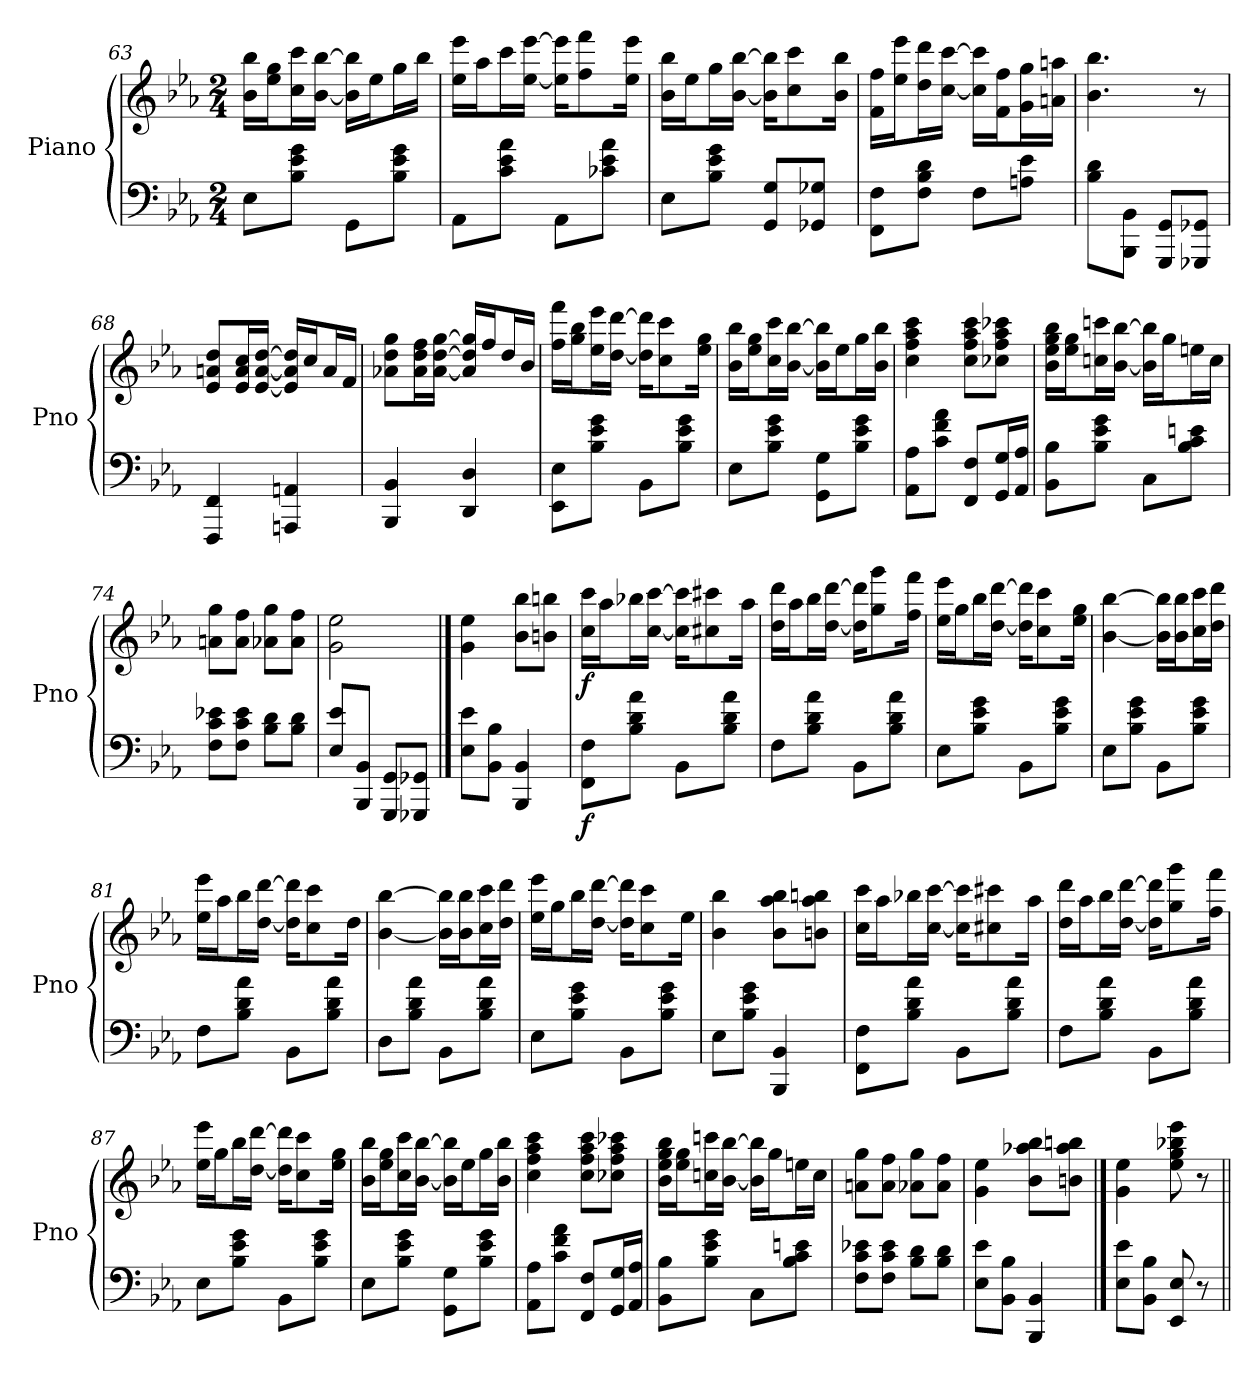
**kern	**dynam	**kern	**dynam
*part2	*part2	*part1	*part1
*staff2	*staff2	*staff1	*staff1
*I"Piano	*	*I"Piano	*
*I'Pno	*	*I'Pno	*
*clefF4	*	*clefG2	*
*k[b-e-a-]	*	*k[b-e-a-]	*
*M2/4	*	*M2/4	*
=63	=63	=63	=63
8E-\L	.	16b-\ 16bb-\LL	.
.	.	16ee-\ 16gg\J	.
8B-\ 8e-\ 8g\J	.	16cc\ 16ccc\L	.
.	.	[16b-\ [16bb-\JJ	.
8GG\L	.	16b-]\ 16bb-]\LL	.
.	.	16ee-\J	.
8B-\ 8e-\ 8g\J	.	16gg\L	.
.	.	16bb-\JJ	.
=64	=64	=64	=64
8AA-\L	.	16ee-\ 16eee-\LL	.
.	.	16aa-\J	.
8c\ 8e-\ 8a-\J	.	16ccc\L	.
.	.	[16ee-\ [16eee-\JJ	.
8AA-\L	.	16ee-]\ 16eee-]\KL	.
.	.	8ff\ 8fff\	.
8c-X\ 8e-\ 8a-\J	.	.	.
.	.	16ee-\ 16eee-\Jk	.
!!LO:PB:g=z
=65	=65	=65	=65
8E-\L	.	16b-\ 16bb-\LL	.
.	.	16ee-\J	.
8B-\ 8e-\ 8g\J	.	16gg\L	.
.	.	[16b-\ [16bb-\JJ	.
8GG/ 8G/L	.	16b-]\ 16bb-]\KL	.
.	.	8cc\ 8ccc\	.
8GG-X/ 8G-X/J	.	.	.
.	.	16b-\ 16bb-\Jk	.
=66	=66	=66	=66
8FF\ 8F\L	.	16f\ 16ff\LL	.
.	.	16ee-\ 16eee-\J	.
8F\ 8B-\ 8d\J	.	16dd\ 16ddd\L	.
.	.	[16cc\ [16ccc\JJ	.
8F\L	.	16cc]\ 16ccc]\LL	.
.	.	16f\ 16ff\J	.
8An\ 8e-\J	.	16g\ 16gg\L	.
.	.	16an\ 16aan\JJ	.
=67	=67	=67	=67
8B-\ 8d\L	.	4.b-\ 4.bb-\	.
8BBB-\ 8BB-\J	.	.	.
8GGG/ 8GG/L	.	.	.
8GGG-X/ 8GG-X/J	.	8r	.
=68	=68	=68	=68
4FFF/ 4FF/	.	8e-/ 8an/ 8dd/L	.
.	.	16e-/ 16a/ 16cc/L	.
.	.	[16e-/ [16a/ [16dd/JJ	.
4AAAn/ 4AAn/	.	16e-]/ 16a]/ 16dd]/LL	.
.	.	16cc/J	.
.	.	16a/L	.
.	.	16f/JJ	.
=69	=69	=69	=69
4BBB-/ 4BB-/	.	8a-X\ 8dd\ 8gg\L	.
.	.	16a-\ 16dd\ 16ff\L	.
.	.	[16a-\ [16dd\ [16gg\JJ	.
4DD/ 4D/	.	16a-]/ 16dd]/ 16gg]/LL	.
.	.	16ff/J	.
.	.	16dd/L	.
.	.	16b-/JJ	.
!!LO:LB:g=z
=70	=70	=70	=70
8EE-\ 8E-\L	.	16ff\ 16fff\LL	.
.	.	16gg\ 16bb-\J	.
8B-\ 8e-\ 8g\J	.	16ee-\ 16eee-\L	.
.	.	[16dd\ [16ddd\JJ	.
8BB-\L	.	16dd]\ 16ddd]\KL	.
.	.	8cc\ 8ccc\	.
8B-\ 8e-\ 8g\J	.	.	.
.	.	16ee-\ 16gg\Jk	.
=71	=71	=71	=71
8E-\L	.	16b-\ 16bb-\LL	.
.	.	16ee-\ 16gg\J	.
8B-\ 8e-\ 8g\J	.	16cc\ 16ccc\L	.
.	.	[16b-\ [16bb-\JJ	.
8GG\ 8G\L	.	16b-]\ 16bb-]\LL	.
.	.	16ee-\J	.
8B-\ 8e-\ 8g\J	.	16gg\L	.
.	.	16b-\ 16bb-\JJ	.
=72	=72	=72	=72
8AA-\ 8A-\L	.	4cc\ 4ff\ 4aa-\ 4ccc\	.
8c\ 8f\ 8a-\J	.	.	.
8FF/ 8F/L	.	8cc\ 8ff\ 8aa-\ 8ccc\L	.
16GG/ 16G/L	.	8cc-X\ 8ff\ 8aa-\ 8ccc-X\J	.
16AA-/ 16A-/JJ	.	.	.
=73	=73	=73	=73
8BB-\ 8B-\L	.	16b-\ 16ee-\ 16gg\ 16bb-\LL	.
.	.	16ee-\ 16gg\J	.
8B-\ 8e-\ 8g\J	.	16ccn\ 16cccn\L	.
.	.	[16b-\ [16bb-\JJ	.
8C\L	.	16b-]\ 16bb-]\LL	.
.	.	16gg\J	.
8B-\ 8c\ 8en\J	.	16een\L	.
.	.	16cc\JJ	.
=74	=74	=74	=74
8F\ 8c\ 8e-X\L	.	8an\ 8gg\L	.
8F\ 8c\ 8e-\J	.	8a\ 8ff\J	.
8B-\ 8d\L	.	8a-X\ 8gg\L	.
8B-\ 8d\J	.	8a-\ 8ff\J	.
!!LO:LB:g=z
=75	=75	=75	=75
8E-/ 8e-/L	.	2g\ 2ee-\	.
8BBB-/ 8BB-/J	.	.	.
8GGG/ 8GG/L	.	.	.
8GGG-X/ 8GG-X/J	.	.	.
==76	==76	==76	==76
8E-\ 8e-\L	.	4g\ 4ee-\	.
8BB-\ 8B-\J	.	.	.
4BBB-/ 4BB-/	.	8b-\ 8bb-\L	.
.	.	8bn\ 8bbn\J	.
=77!|	=77!|	=77!|	=77!|
!	!LO:DY:b	!	!LO:DY:b
8FF\ 8F\L	f	16cc\ 16ccc\LL	f
.	.	16aa-\J	.
8B-\ 8d\ 8a-\J	.	16bb-X\L	.
.	.	[16cc\ [16ccc\JJ	.
8BB-\L	.	16cc]\ 16ccc]\KL	.
.	.	8cc#X\ 8ccc#X\	.
8B-\ 8d\ 8a-\J	.	.	.
.	.	16aa-\Jk	.
=78	=78	=78	=78
8F\L	.	16dd\ 16ddd\LL	.
.	.	16aa-\J	.
8B-\ 8d\ 8a-\J	.	16bb-\L	.
.	.	[16dd\ [16ddd\JJ	.
8BB-\L	.	16dd]\ 16ddd]\KL	.
.	.	8gg\ 8ggg\	.
8B-\ 8d\ 8a-\J	.	.	.
.	.	16ff\ 16fff\Jk	.
=79	=79	=79	=79
8E-\L	.	16ee-\ 16eee-\LL	.
.	.	16gg\J	.
8B-\ 8e-\ 8g\J	.	16bb-\L	.
.	.	[16dd\ [16ddd\JJ	.
8BB-\L	.	16dd]\ 16ddd]\KL	.
.	.	8cc\ 8ccc\	.
8B-\ 8e-\ 8g\J	.	.	.
.	.	16ee-\ 16gg\Jk	.
!!LO:LB:g=z
=80	=80	=80	=80
8E-\L	.	[4b-\ [4bb-\	.
8B-\ 8e-\ 8g\J	.	.	.
8BB-\L	.	16b-]\ 16bb-]\LL	.
.	.	16b-\ 16bb-\J	.
8B-\ 8e-\ 8g\J	.	16cc\ 16ccc\L	.
.	.	16dd\ 16ddd\JJ	.
=81	=81	=81	=81
8F\L	.	16ee-\ 16eee-\LL	.
.	.	16aa-\J	.
8B-\ 8d\ 8a-\J	.	16bb-\L	.
.	.	[16dd\ [16ddd\JJ	.
8BB-\L	.	16dd]\ 16ddd]\KL	.
.	.	8cc\ 8ccc\	.
8B-\ 8d\ 8a-\J	.	.	.
.	.	16dd\Jk	.
=82	=82	=82	=82
8D\L	.	[4b-\ [4bb-\	.
8B-\ 8d\ 8a-\J	.	.	.
8BB-\L	.	16b-]\ 16bb-]\LL	.
.	.	16b-\ 16bb-\J	.
8B-\ 8d\ 8a-\J	.	16cc\ 16ccc\L	.
.	.	16dd\ 16ddd\JJ	.
=83	=83	=83	=83
8E-\L	.	16ee-\ 16eee-\LL	.
.	.	16gg\J	.
8B-\ 8e-\ 8g\J	.	16bb-\L	.
.	.	[16dd\ [16ddd\JJ	.
8BB-\L	.	16dd]\ 16ddd]\KL	.
.	.	8cc\ 8ccc\	.
8B-\ 8e-\ 8g\J	.	.	.
.	.	16ee-\Jk	.
=84	=84	=84	=84
8E-\L	.	4b-\ 4bb-\	.
8B-\ 8e-\ 8g\J	.	.	.
4BBB-/ 4BB-/	.	8b-\ 8aa-\ 8bb-\L	.
.	.	8bn\ 8aa-\ 8bbn\J	.
!!LO:LB:g=z
=85	=85	=85	=85
8FF\ 8F\L	.	16cc\ 16ccc\LL	.
.	.	16aa-\J	.
8B-\ 8d\ 8a-\J	.	16bb-X\L	.
.	.	[16cc\ [16ccc\JJ	.
8BB-\L	.	16cc]\ 16ccc]\KL	.
.	.	8cc#X\ 8ccc#X\	.
8B-\ 8d\ 8a-\J	.	.	.
.	.	16aa-\Jk	.
=86	=86	=86	=86
8F\L	.	16dd\ 16ddd\LL	.
.	.	16aa-\J	.
8B-\ 8d\ 8a-\J	.	16bb-\L	.
.	.	[16dd\ [16ddd\JJ	.
8BB-\L	.	16dd]\ 16ddd]\KL	.
.	.	8gg\ 8ggg\	.
8B-\ 8d\ 8a-\J	.	.	.
.	.	16ff\ 16fff\Jk	.
=87	=87	=87	=87
8E-\L	.	16ee-\ 16eee-\LL	.
.	.	16gg\J	.
8B-\ 8e-\ 8g\J	.	16bb-\L	.
.	.	[16dd\ [16ddd\JJ	.
8BB-\L	.	16dd]\ 16ddd]\KL	.
.	.	8cc\ 8ccc\	.
8B-\ 8e-\ 8g\J	.	.	.
.	.	16ee-\ 16gg\Jk	.
=88	=88	=88	=88
8E-\L	.	16b-\ 16bb-\LL	.
.	.	16ee-\ 16gg\J	.
8B-\ 8e-\ 8g\J	.	16cc\ 16ccc\L	.
.	.	[16b-\ [16bb-\JJ	.
8GG\ 8G\L	.	16b-]\ 16bb-]\LL	.
.	.	16ee-\J	.
8B-\ 8e-\ 8g\J	.	16gg\L	.
.	.	16b-\ 16bb-\JJ	.
=89	=89	=89	=89
8AA-\ 8A-\L	.	4cc\ 4ff\ 4aa-\ 4ccc\	.
8c\ 8f\ 8a-\J	.	.	.
8FF/ 8F/L	.	8cc\ 8ff\ 8aa-\ 8ccc\L	.
16GG/ 16G/L	.	8cc-X\ 8ff\ 8aa-\ 8ccc-X\J	.
16AA-/ 16A-/JJ	.	.	.
!!LO:LB:g=z
=90	=90	=90	=90
8BB-\ 8B-\L	.	16b-\ 16ee-\ 16gg\ 16bb-\LL	.
.	.	16ee-\ 16gg\J	.
8B-\ 8e-\ 8g\J	.	16ccn\ 16cccn\L	.
.	.	[16b-\ [16bb-\JJ	.
8C\L	.	16b-]\ 16bb-]\LL	.
.	.	16gg\J	.
8B-\ 8c\ 8en\J	.	16een\L	.
.	.	16cc\JJ	.
=91	=91	=91	=91
8F\ 8c\ 8e-X\L	.	8an\ 8gg\L	.
8F\ 8c\ 8e-\J	.	8a\ 8ff\J	.
8B-\ 8d\L	.	8a-X\ 8gg\L	.
8B-\ 8d\J	.	8a-\ 8ff\J	.
=92	=92	=92	=92
8E-\ 8e-\L	.	4g\ 4ee-\	.
8BB-\ 8B-\J	.	.	.
4BBB-/ 4BB-/	.	8b-\ 8aa-X\ 8bb-\L	.
.	.	8bn\ 8aa-\ 8bbn\J	.
==93	==93	==93	==93
8E-\ 8e-\L	.	4g\ 4ee-\	.
8BB-\ 8B-\J	.	.	.
8EE-/ 8E-/	.	8ee-\ 8gg\ 8bb-X\ 8eee-\	.
8r	.	8r	.
=||	=||	=||	=||
*-	*-	*-	*-
